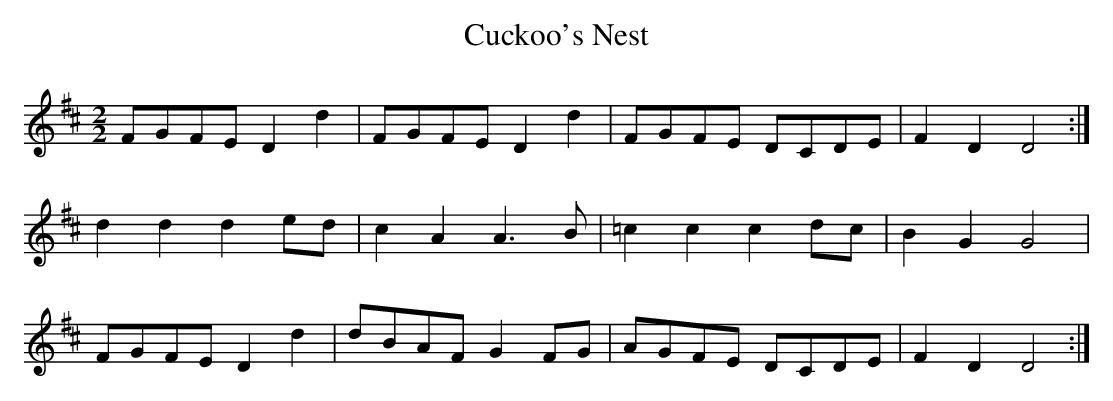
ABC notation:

X:1
T:Cuckoo's Nest
M:2/2
L:1/8
K:D
FGFE D2d2|FGFE D2d2|FGFE DCDE|F2D2 D4:|
d2d2 d2ed|c2A2 A3B|=c2c2 c2dc|B2G2 G4|
FGFE D2d2|dBAF G2 FG|AGFE DCDE|F2D2 D4:|
